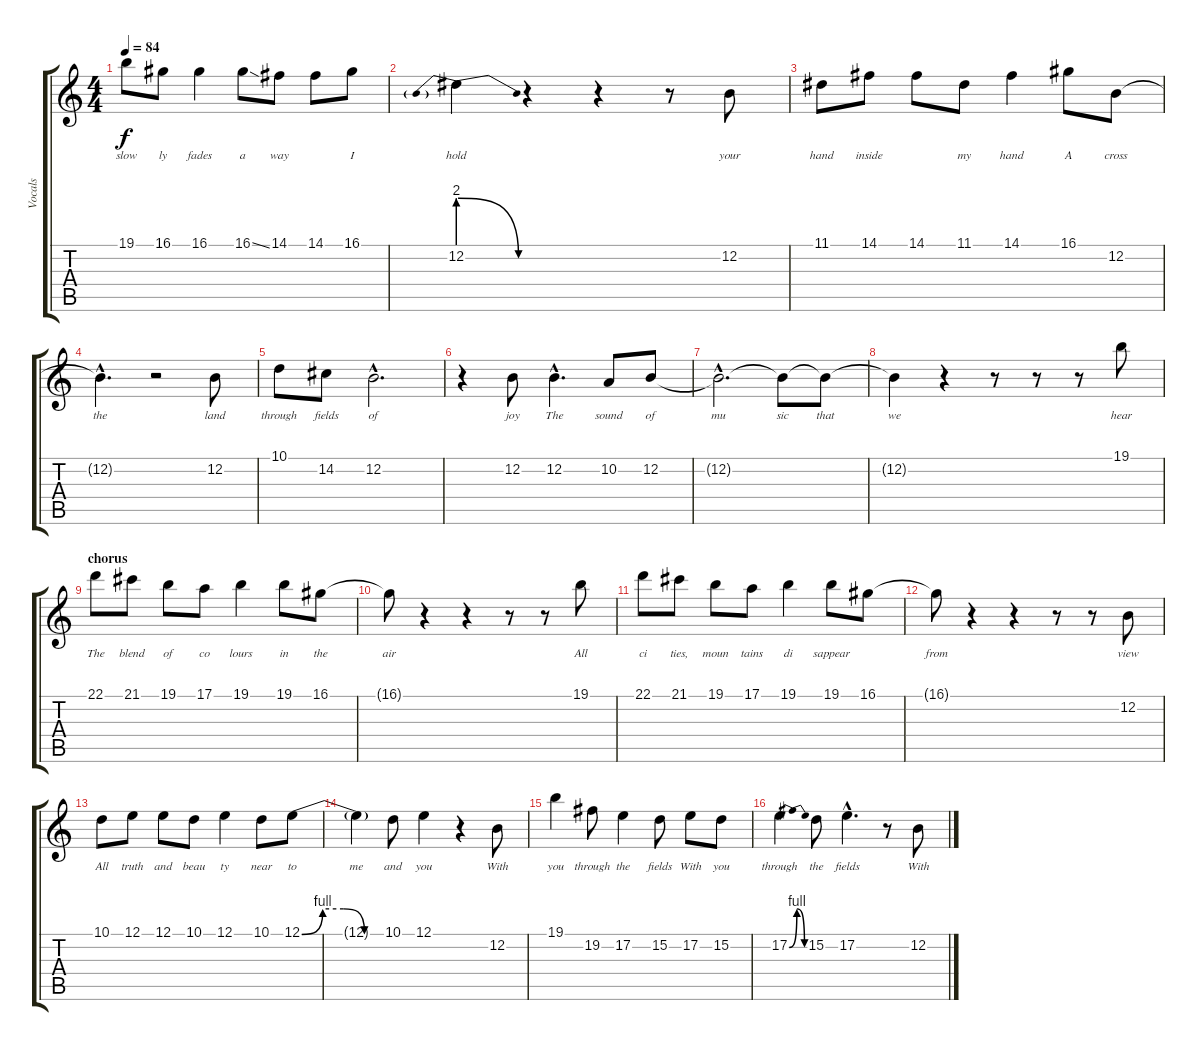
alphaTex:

\track ("Vocals" "Vocals") {instrument lead6voice}
\staff {score tabs}
\tuning (E4 B3 G3 D3 A2 E2) {hide}
\ts (4 4)
\tempo 84
\clef g2
\ks c
19.1.8{lyrics (0 "slow") lyrics (1 "") lyrics (2 "") lyrics (3 "") lyrics (4 "") dy f} 16.1.8{lyrics (0 "ly") lyrics (1 "") lyrics (2 "") lyrics (3 "") lyrics (4 "")} 16.1.4{lyrics (0 "fades") lyrics (1 "") lyrics (2 "") lyrics (3 "") lyrics (4 "")} 16.1{ss}.8{lyrics (0 "a") lyrics (1 "") lyrics (2 "") lyrics (3 "") lyrics (4 "")} 14.1.8{lyrics (0 "way") lyrics (1 "") lyrics (2 "") lyrics (3 "") lyrics (4 "")} 14.1.8{lyrics (0 "") lyrics (1 "") lyrics (2 "") lyrics (3 "") lyrics (4 "")} 16.1.8{lyrics (0 "I") lyrics (1 "") lyrics (2 "") lyrics (3 "") lyrics (4 "")} |
12.2{be (prebendrelease 0 8 60 0)}.4{lyrics (0 "hold") lyrics (1 "") lyrics (2 "") lyrics (3 "") lyrics (4 "")} r.4 r.4 r.8 12.2.8{lyrics (0 "your") lyrics (1 "") lyrics (2 "") lyrics (3 "") lyrics (4 "")} |
11.1.8{lyrics (0 "hand") lyrics (1 "") lyrics (2 "") lyrics (3 "") lyrics (4 "")} 14.1.8{lyrics (0 "inside") lyrics (1 "") lyrics (2 "") lyrics (3 "") lyrics (4 "")} 14.1.8{lyrics (0 "") lyrics (1 "") lyrics (2 "") lyrics (3 "") lyrics (4 "")} 11.1.8{lyrics (0 "my") lyrics (1 "") lyrics (2 "") lyrics (3 "") lyrics (4 "")} 14.1.4{lyrics (0 "hand") lyrics (1 "") lyrics (2 "") lyrics (3 "") lyrics (4 "")} 16.1.8{lyrics (0 "A") lyrics (1 "") lyrics (2 "") lyrics (3 "") lyrics (4 "")} 12.2.8{lyrics (0 "cross") lyrics (1 "") lyrics (2 "") lyrics (3 "") lyrics (4 "")} |
12.2{hac t}.4{d lyrics (0 "the") lyrics (1 "") lyrics (2 "") lyrics (3 "") lyrics (4 "")} r.2 12.2.8{lyrics (0 "land") lyrics (1 "") lyrics (2 "") lyrics (3 "") lyrics (4 "")} |
10.1.8{lyrics (0 "through") lyrics (1 "") lyrics (2 "") lyrics (3 "") lyrics (4 "")} 14.2.8{lyrics (0 "fields") lyrics (1 "") lyrics (2 "") lyrics (3 "") lyrics (4 "")} 12.2{hac}.2{d lyrics (0 "of") lyrics (1 "") lyrics (2 "") lyrics (3 "") lyrics (4 "")} |
r.4 12.2.8{lyrics (0 "joy") lyrics (1 "") lyrics (2 "") lyrics (3 "") lyrics (4 "")} 12.2{hac}.4{d lyrics (0 "The") lyrics (1 "") lyrics (2 "") lyrics (3 "") lyrics (4 "")} 10.2.8{lyrics (0 "sound") lyrics (1 "") lyrics (2 "") lyrics (3 "") lyrics (4 "")} 12.2.8{lyrics (0 "of") lyrics (1 "") lyrics (2 "") lyrics (3 "") lyrics (4 "")} |
12.2{hac t}.2{d lyrics (0 "mu") lyrics (1 "") lyrics (2 "") lyrics (3 "") lyrics (4 "")} 12.2{t}.8{lyrics (0 "sic") lyrics (1 "") lyrics (2 "") lyrics (3 "") lyrics (4 "")} 12.2{t}.8{lyrics (0 "that") lyrics (1 "") lyrics (2 "") lyrics (3 "") lyrics (4 "")} |
12.2{t}.4{lyrics (0 "we") lyrics (1 "") lyrics (2 "") lyrics (3 "") lyrics (4 "")} r.4 r.8 r.8 r.8 19.1.8{lyrics (0 "hear") lyrics (1 "") lyrics (2 "") lyrics (3 "") lyrics (4 "")} |
\section ("" "chorus")
22.1.8{lyrics (0 "The") lyrics (1 "") lyrics (2 "") lyrics (3 "") lyrics (4 "")} 21.1.8{lyrics (0 "blend") lyrics (1 "") lyrics (2 "") lyrics (3 "") lyrics (4 "")} 19.1.8{lyrics (0 "of") lyrics (1 "") lyrics (2 "") lyrics (3 "") lyrics (4 "")} 17.1.8{lyrics (0 "co") lyrics (1 "") lyrics (2 "") lyrics (3 "") lyrics (4 "")} 19.1.4{lyrics (0 "lours") lyrics (1 "") lyrics (2 "") lyrics (3 "") lyrics (4 "")} 19.1.8{lyrics (0 "in") lyrics (1 "") lyrics (2 "") lyrics (3 "") lyrics (4 "")} 16.1.8{lyrics (0 "the") lyrics (1 "") lyrics (2 "") lyrics (3 "") lyrics (4 "")} |
16.1{t}.8{lyrics (0 "air") lyrics (1 "") lyrics (2 "") lyrics (3 "") lyrics (4 "")} r.4 r.4 r.8 r.8 19.1.8{lyrics (0 "All") lyrics (1 "") lyrics (2 "") lyrics (3 "") lyrics (4 "")} |
22.1.8{lyrics (0 "ci") lyrics (1 "") lyrics (2 "") lyrics (3 "") lyrics (4 "")} 21.1.8{lyrics (0 "ties,") lyrics (1 "") lyrics (2 "") lyrics (3 "") lyrics (4 "")} 19.1.8{lyrics (0 "moun") lyrics (1 "") lyrics (2 "") lyrics (3 "") lyrics (4 "")} 17.1.8{lyrics (0 "tains") lyrics (1 "") lyrics (2 "") lyrics (3 "") lyrics (4 "")} 19.1.4{lyrics (0 "di") lyrics (1 "") lyrics (2 "") lyrics (3 "") lyrics (4 "")} 19.1.8{lyrics (0 "sappear") lyrics (1 "") lyrics (2 "") lyrics (3 "") lyrics (4 "")} 16.1.8{lyrics (0 "") lyrics (1 "") lyrics (2 "") lyrics (3 "") lyrics (4 "")} |
16.1{t}.8{lyrics (0 "from") lyrics (1 "") lyrics (2 "") lyrics (3 "") lyrics (4 "")} r.4 r.4 r.8 r.8 12.2.8{lyrics (0 "view") lyrics (1 "") lyrics (2 "") lyrics (3 "") lyrics (4 "")} |
10.1.8{lyrics (0 "All") lyrics (1 "") lyrics (2 "") lyrics (3 "") lyrics (4 "")} 12.1.8{lyrics (0 "truth") lyrics (1 "") lyrics (2 "") lyrics (3 "") lyrics (4 "")} 12.1.8{lyrics (0 "and") lyrics (1 "") lyrics (2 "") lyrics (3 "") lyrics (4 "")} 10.1.8{lyrics (0 "beau") lyrics (1 "") lyrics (2 "") lyrics (3 "") lyrics (4 "")} 12.1.4{lyrics (0 "ty") lyrics (1 "") lyrics (2 "") lyrics (3 "") lyrics (4 "")} 10.1.8{lyrics (0 "near") lyrics (1 "") lyrics (2 "") lyrics (3 "") lyrics (4 "")} 12.1{be (custom 0 0 15 4 30 4 45 0 60 0)}.8{lyrics (0 "to") lyrics (1 "") lyrics (2 "") lyrics (3 "") lyrics (4 "")} |
12.1{t}.4{lyrics (0 "me") lyrics (1 "") lyrics (2 "") lyrics (3 "") lyrics (4 "")} 10.1.8{lyrics (0 "and") lyrics (1 "") lyrics (2 "") lyrics (3 "") lyrics (4 "")} 12.1.4{lyrics (0 "you") lyrics (1 "") lyrics (2 "") lyrics (3 "") lyrics (4 "")} r.4 12.2.8{lyrics (0 "With") lyrics (1 "") lyrics (2 "") lyrics (3 "") lyrics (4 "")} |
19.1.4{lyrics (0 "you") lyrics (1 "") lyrics (2 "") lyrics (3 "") lyrics (4 "")} 19.2.8{lyrics (0 "through") lyrics (1 "") lyrics (2 "") lyrics (3 "") lyrics (4 "")} 17.2.4{lyrics (0 "the") lyrics (1 "") lyrics (2 "") lyrics (3 "") lyrics (4 "")} 15.2.8{lyrics (0 "fields") lyrics (1 "") lyrics (2 "") lyrics (3 "") lyrics (4 "")} 17.2.8{lyrics (0 "With") lyrics (1 "") lyrics (2 "") lyrics (3 "") lyrics (4 "")} 15.2.8{lyrics (0 "you") lyrics (1 "") lyrics (2 "") lyrics (3 "") lyrics (4 "")} |
17.2{be (bendrelease 0 0 15 4 15 4 60 0)}.4{lyrics (0 "through") lyrics (1 "") lyrics (2 "") lyrics (3 "") lyrics (4 "")} 15.2.8{lyrics (0 "the") lyrics (1 "") lyrics (2 "") lyrics (3 "") lyrics (4 "")} 17.2{hac}.4{d lyrics (0 "fields") lyrics (1 "") lyrics (2 "") lyrics (3 "") lyrics (4 "")} r.8 12.2.8{lyrics (0 "With") lyrics (1 "") lyrics (2 "") lyrics (3 "") lyrics (4 "")}
